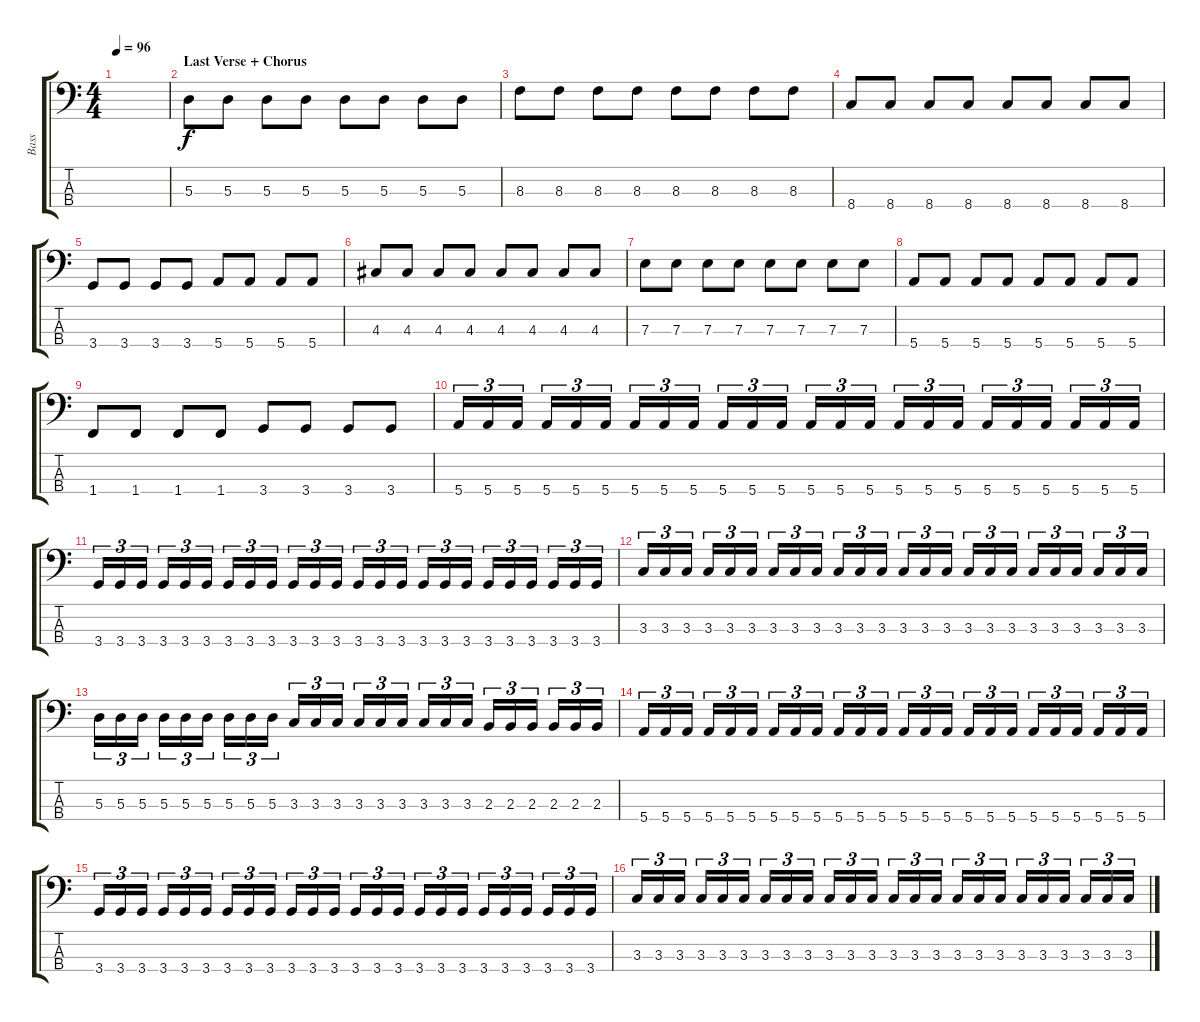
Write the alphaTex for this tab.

\track ("Bass" "Bass") {instrument electricbasspick}
\staff {score tabs}
\tuning (G2 D2 A1 E1) {hide}
\ts (4 4)
\tempo 96
\clef f4
\ks c
|
\section ("" "Last Verse + Chorus")
5.3.8 5.3.8 5.3.8 5.3.8 5.3.8 5.3.8 5.3.8 5.3.8 |
8.3.8 8.3.8 8.3.8 8.3.8 8.3.8 8.3.8 8.3.8 8.3.8 |
8.4.8 8.4.8 8.4.8 8.4.8 8.4.8 8.4.8 8.4.8 8.4.8 |
3.4.8 3.4.8 3.4.8 3.4.8 5.4.8 5.4.8 5.4.8 5.4.8 |
4.3.8 4.3.8 4.3.8 4.3.8 4.3.8 4.3.8 4.3.8 4.3.8 |
7.3.8 7.3.8 7.3.8 7.3.8 7.3.8 7.3.8 7.3.8 7.3.8 |
5.4.8 5.4.8 5.4.8 5.4.8 5.4.8 5.4.8 5.4.8 5.4.8 |
1.4.8 1.4.8 1.4.8 1.4.8 3.4.8 3.4.8 3.4.8 3.4.8 |
5.4.16{tu (3 2)} 5.4.16{tu (3 2)} 5.4.16{tu (3 2)} 5.4.16{tu (3 2)} 5.4.16{tu (3 2)} 5.4.16{tu (3 2)} 5.4.16{tu (3 2)} 5.4.16{tu (3 2)} 5.4.16{tu (3 2)} 5.4.16{tu (3 2)} 5.4.16{tu (3 2)} 5.4.16{tu (3 2)} 5.4.16{tu (3 2)} 5.4.16{tu (3 2)} 5.4.16{tu (3 2)} 5.4.16{tu (3 2)} 5.4.16{tu (3 2)} 5.4.16{tu (3 2)} 5.4.16{tu (3 2)} 5.4.16{tu (3 2)} 5.4.16{tu (3 2)} 5.4.16{tu (3 2)} 5.4.16{tu (3 2)} 5.4.16{tu (3 2)} |
3.4.16{tu (3 2)} 3.4.16{tu (3 2)} 3.4.16{tu (3 2)} 3.4.16{tu (3 2)} 3.4.16{tu (3 2)} 3.4.16{tu (3 2)} 3.4.16{tu (3 2)} 3.4.16{tu (3 2)} 3.4.16{tu (3 2)} 3.4.16{tu (3 2)} 3.4.16{tu (3 2)} 3.4.16{tu (3 2)} 3.4.16{tu (3 2)} 3.4.16{tu (3 2)} 3.4.16{tu (3 2)} 3.4.16{tu (3 2)} 3.4.16{tu (3 2)} 3.4.16{tu (3 2)} 3.4.16{tu (3 2)} 3.4.16{tu (3 2)} 3.4.16{tu (3 2)} 3.4.16{tu (3 2)} 3.4.16{tu (3 2)} 3.4.16{tu (3 2)} |
3.3.16{tu (3 2)} 3.3.16{tu (3 2)} 3.3.16{tu (3 2)} 3.3.16{tu (3 2)} 3.3.16{tu (3 2)} 3.3.16{tu (3 2)} 3.3.16{tu (3 2)} 3.3.16{tu (3 2)} 3.3.16{tu (3 2)} 3.3.16{tu (3 2)} 3.3.16{tu (3 2)} 3.3.16{tu (3 2)} 3.3.16{tu (3 2)} 3.3.16{tu (3 2)} 3.3.16{tu (3 2)} 3.3.16{tu (3 2)} 3.3.16{tu (3 2)} 3.3.16{tu (3 2)} 3.3.16{tu (3 2)} 3.3.16{tu (3 2)} 3.3.16{tu (3 2)} 3.3.16{tu (3 2)} 3.3.16{tu (3 2)} 3.3.16{tu (3 2)} |
5.3.16{tu (3 2)} 5.3.16{tu (3 2)} 5.3.16{tu (3 2)} 5.3.16{tu (3 2)} 5.3.16{tu (3 2)} 5.3.16{tu (3 2)} 5.3.16{tu (3 2)} 5.3.16{tu (3 2)} 5.3.16{tu (3 2)} 3.3.16{tu (3 2)} 3.3.16{tu (3 2)} 3.3.16{tu (3 2)} 3.3.16{tu (3 2)} 3.3.16{tu (3 2)} 3.3.16{tu (3 2)} 3.3.16{tu (3 2)} 3.3.16{tu (3 2)} 3.3.16{tu (3 2)} 2.3.16{tu (3 2)} 2.3.16{tu (3 2)} 2.3.16{tu (3 2)} 2.3.16{tu (3 2)} 2.3.16{tu (3 2)} 2.3.16{tu (3 2)} |
5.4.16{tu (3 2)} 5.4.16{tu (3 2)} 5.4.16{tu (3 2)} 5.4.16{tu (3 2)} 5.4.16{tu (3 2)} 5.4.16{tu (3 2)} 5.4.16{tu (3 2)} 5.4.16{tu (3 2)} 5.4.16{tu (3 2)} 5.4.16{tu (3 2)} 5.4.16{tu (3 2)} 5.4.16{tu (3 2)} 5.4.16{tu (3 2)} 5.4.16{tu (3 2)} 5.4.16{tu (3 2)} 5.4.16{tu (3 2)} 5.4.16{tu (3 2)} 5.4.16{tu (3 2)} 5.4.16{tu (3 2)} 5.4.16{tu (3 2)} 5.4.16{tu (3 2)} 5.4.16{tu (3 2)} 5.4.16{tu (3 2)} 5.4.16{tu (3 2)} |
3.4.16{tu (3 2)} 3.4.16{tu (3 2)} 3.4.16{tu (3 2)} 3.4.16{tu (3 2)} 3.4.16{tu (3 2)} 3.4.16{tu (3 2)} 3.4.16{tu (3 2)} 3.4.16{tu (3 2)} 3.4.16{tu (3 2)} 3.4.16{tu (3 2)} 3.4.16{tu (3 2)} 3.4.16{tu (3 2)} 3.4.16{tu (3 2)} 3.4.16{tu (3 2)} 3.4.16{tu (3 2)} 3.4.16{tu (3 2)} 3.4.16{tu (3 2)} 3.4.16{tu (3 2)} 3.4.16{tu (3 2)} 3.4.16{tu (3 2)} 3.4.16{tu (3 2)} 3.4.16{tu (3 2)} 3.4.16{tu (3 2)} 3.4.16{tu (3 2)} |
3.3.16{tu (3 2)} 3.3.16{tu (3 2)} 3.3.16{tu (3 2)} 3.3.16{tu (3 2)} 3.3.16{tu (3 2)} 3.3.16{tu (3 2)} 3.3.16{tu (3 2)} 3.3.16{tu (3 2)} 3.3.16{tu (3 2)} 3.3.16{tu (3 2)} 3.3.16{tu (3 2)} 3.3.16{tu (3 2)} 3.3.16{tu (3 2)} 3.3.16{tu (3 2)} 3.3.16{tu (3 2)} 3.3.16{tu (3 2)} 3.3.16{tu (3 2)} 3.3.16{tu (3 2)} 3.3.16{tu (3 2)} 3.3.16{tu (3 2)} 3.3.16{tu (3 2)} 3.3.16{tu (3 2)} 3.3.16{tu (3 2)} 3.3.16{tu (3 2)}
